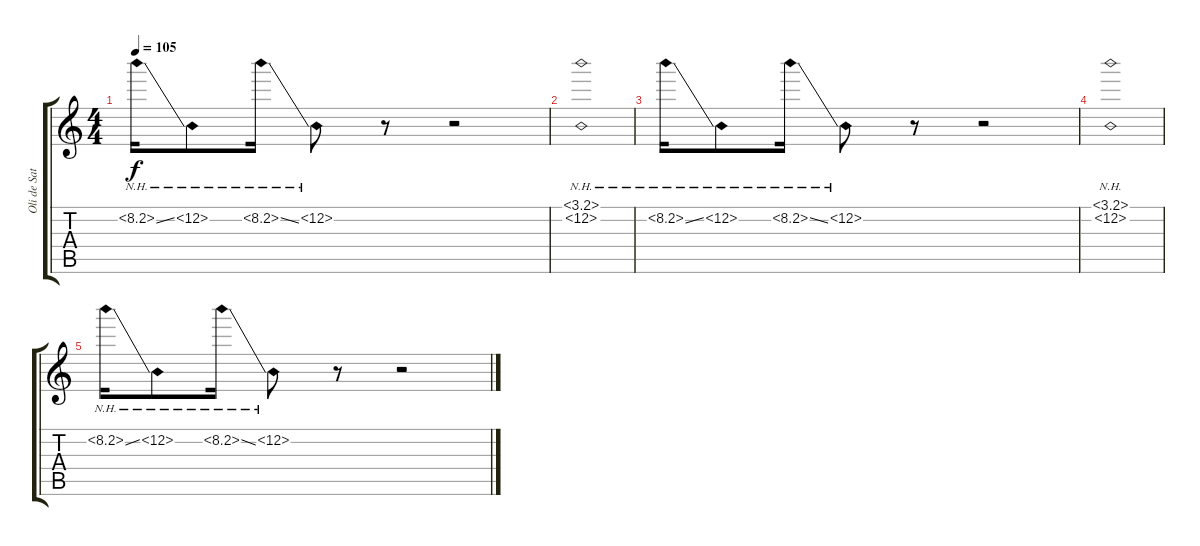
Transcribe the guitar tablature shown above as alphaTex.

\track ("Oli de Sat (bruitages)" "Oli de Sat") {instrument fx1rain}
\staff {score tabs}
\tuning (E4 B3 G3 D3 A2 E2) {hide}
\ts (4 4)
\tempo 105
\clef g2
\ks c
8.2{nh ss}.16{dy f} 12.2{nh}.8 8.2{nh ss}.16 0.2{nh}.8 r.8 r.2 |
(3.1{nh} 1.2{nh}).1{balance 14} |
8.2{nh ss}.16 13.2{nh}.8 8.2{nh ss}.16 1.2{nh}.8 r.8 r.2 |
(3.1{nh} 0.2{nh}).1{balance 2} |
8.2{nh ss}.16 12.2{nh}.8 8.2{nh ss}.16 0.2{nh}.8 r.8 r.2
